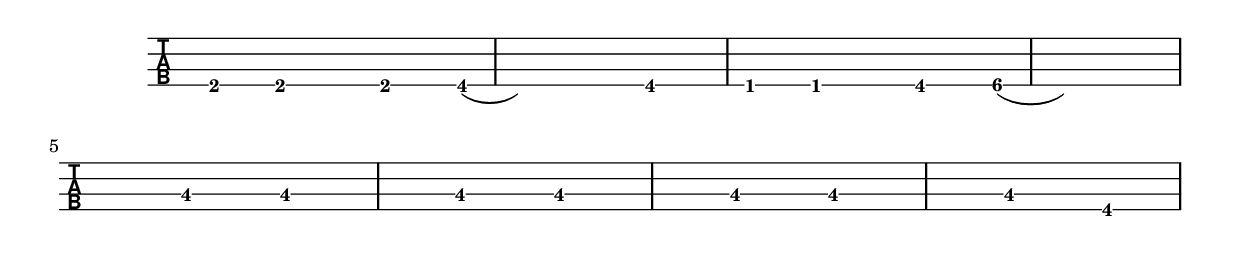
\version "2.20.0"

Low = \relative c, {

	ges4 ges r8 ges r aes~( | aes2) r8 aes4. | 
	f4 f r8 aes r bes\4~( | bes1\4) | 
	\break
	r4 des r8 des r4 | r4 des r8 des r4 | 
	r4 des r8 des r4 | r4 des r8 aes4. |

}
\header {
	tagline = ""
}
\score {
		\new TabStaff \with {
			stringTunings = #bass-tuning 
			\clef moderntab
		} {
			\Low 	
		}
	\layout { }
	\midi { 
		\tempo 4 = 117
	}
}
